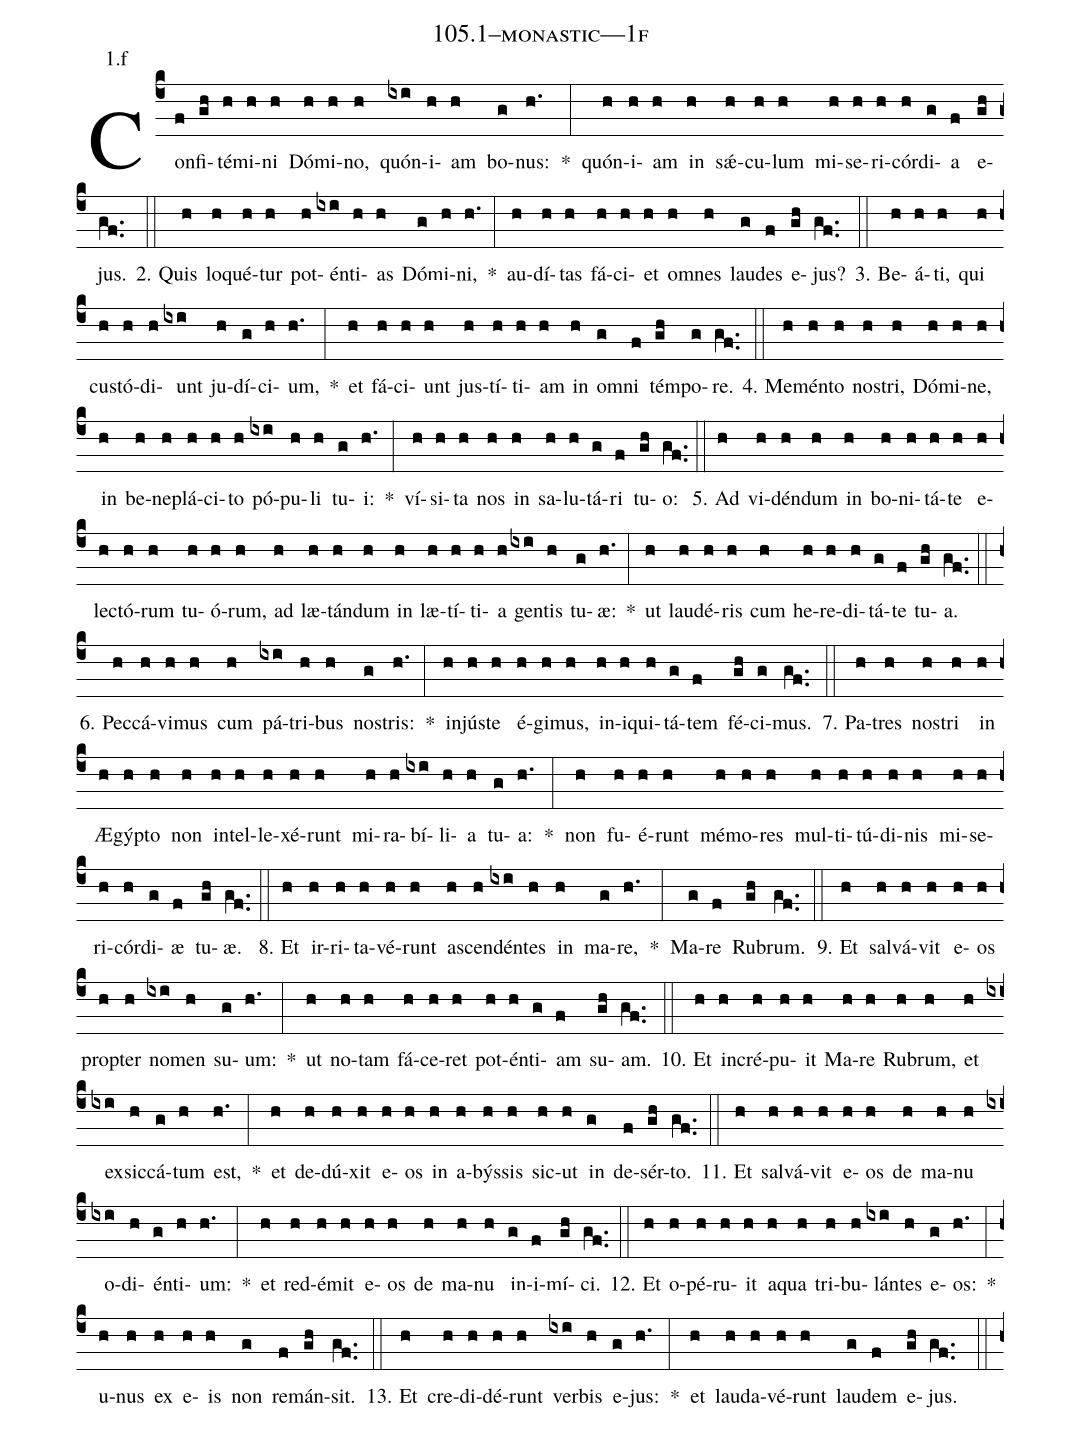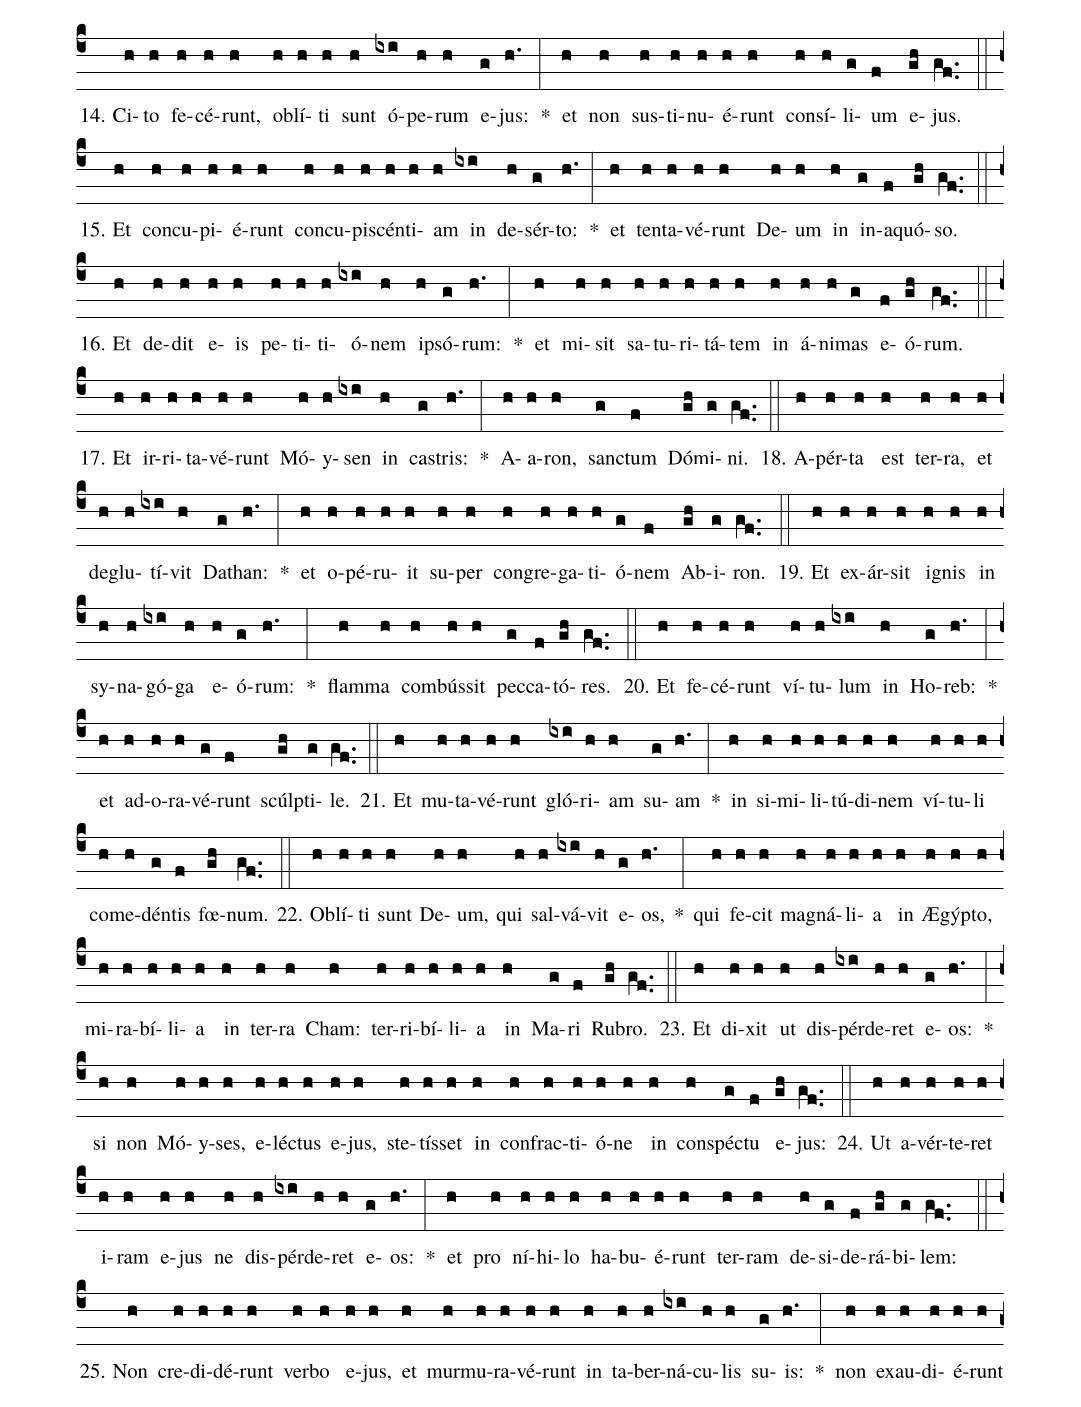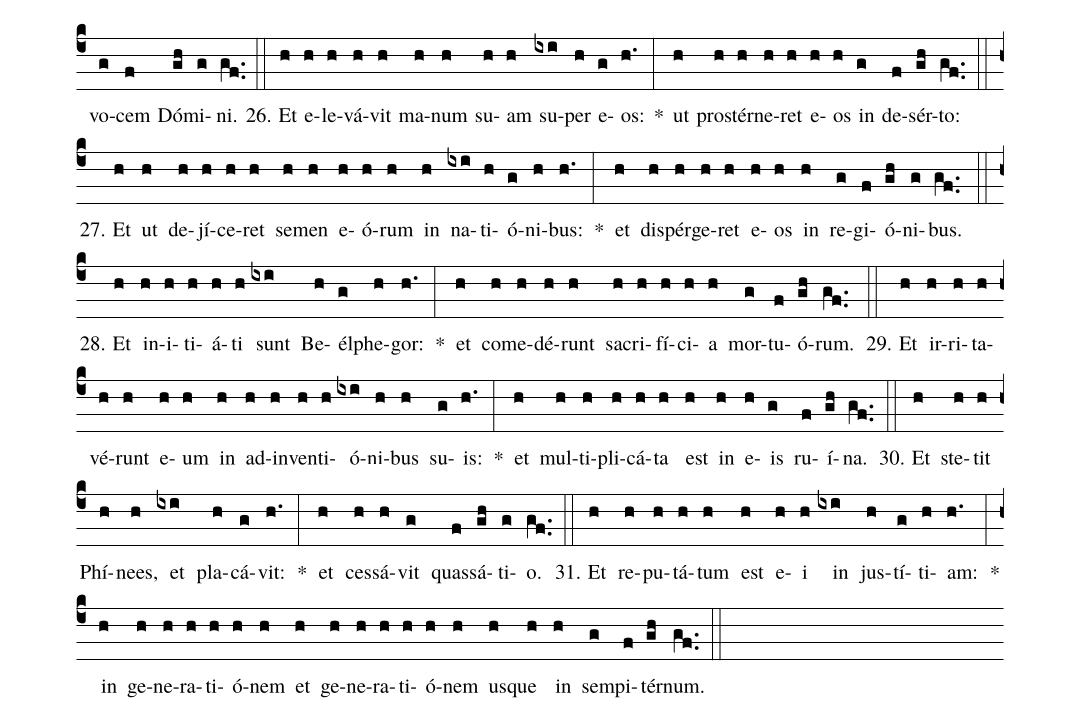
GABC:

name: 105.1--monastic---1f;
annotation: 1.f;
%%
(c4)Con(f)fi(gh)té(h)mi(h)ni(h) Dó(h)mi(h)no,(h) quón(ixi)i(h)am(h) bo(g)nus:(h.) *(:) quón(h)i(h)am(h) in(h) sǽ(h)cu(h)lum(h) mi(h)se(h)ri(h)cór(h)di(g)a(f) e(gh)jus.(gf..) (::)
2. Quis(h) lo(h)qué(h)tur(h) pot(h)én(ixi)ti(h)as(h) Dó(g)mi(h)ni,(h.) *(:) au(h)dí(h)tas(h) fá(h)ci(h)et(h) om(h)nes(h) lau(g)des(f) e(gh)jus?(gf..) (::)
3. Be(h)á(h)ti,(h) qui(h) cus(h)tó(h)di(h)unt(ixi) ju(h)dí(g)ci(h)um,(h.) *(:) et(h) fá(h)ci(h)unt(h) jus(h)tí(h)ti(h)am(h) in(h) om(g)ni(f) tém(gh)po(g)re.(gf..) (::)
4. Me(h)mén(h)to(h) nos(h)tri,(h) Dó(h)mi(h)ne,(h) in(h) be(h)ne(h)plá(h)ci(h)to(h) pó(ixi)pu(h)li(h) tu(g)i:(h.) *(:) ví(h)si(h)ta(h) nos(h) in(h) sa(h)lu(h)tá(g)ri(f) tu(gh)o:(gf..) (::)
5. Ad(h) vi(h)dén(h)dum(h) in(h) bo(h)ni(h)tá(h)te(h) e(h)lec(h)tó(h)rum(h) tu(h)ó(h)rum,(h) ad(h) læ(h)tán(h)dum(h) in(h) læ(h)tí(h)ti(h)a(h) gen(ixi)tis(h) tu(g)æ:(h.) *(:) ut(h) lau(h)dé(h)ris(h) cum(h) he(h)re(h)di(h)tá(g)te(f) tu(gh)a.(gf..) (::)
6. Pec(h)cá(h)vi(h)mus(h) cum(h) pá(ixi)tri(h)bus(h) nos(g)tris:(h.) *(:) in(h)jús(h)te(h) é(h)gi(h)mus,(h) in(h)i(h)qui(h)tá(g)tem(f) fé(gh)ci(g)mus.(gf..) (::)
7. Pa(h)tres(h) nos(h)tri(h) in(h) Æ(h)gýp(h)to(h) non(h) in(h)tel(h)le(h)xé(h)runt(h) mi(h)ra(h)bí(ixi)li(h)a(h) tu(g)a:(h.) *(:) non(h) fu(h)é(h)runt(h) mé(h)mo(h)res(h) mul(h)ti(h)tú(h)di(h)nis(h) mi(h)se(h)ri(h)cór(h)di(g)æ(f) tu(gh)æ.(gf..) (::)
8. Et(h) ir(h)ri(h)ta(h)vé(h)runt(h) a(h)scen(h)dén(ixi)tes(h) in(h) ma(g)re,(h.) *(:) Ma(g)re(f) Ru(gh)brum.(gf..) (::)
9. Et(h) sal(h)vá(h)vit(h) e(h)os(h) prop(h)ter(h) no(ixi)men(h) su(g)um:(h.) *(:) ut(h) no(h)tam(h) fá(h)ce(h)ret(h) pot(h)én(h)ti(g)am(f) su(gh)am.(gf..) (::)
10. Et(h) in(h)cré(h)pu(h)it(h) Ma(h)re(h) Ru(h)brum,(h) et(h) ex(ixi)sic(h)cá(g)tum(h) est,(h.) *(:) et(h) de(h)dú(h)xit(h) e(h)os(h) in(h) a(h)býs(h)sis(h) sic(h)ut(h) in(g) de(f)sér(gh)to.(gf..) (::)
11. Et(h) sal(h)vá(h)vit(h) e(h)os(h) de(h) ma(h)nu(h) o(ixi)di(h)én(g)ti(h)um:(h.) *(:) et(h) red(h)é(h)mit(h) e(h)os(h) de(h) ma(h)nu(h) in(g)i(f)mí(gh)ci.(gf..) (::)
12. Et(h) o(h)pé(h)ru(h)it(h) a(h)qua(h) tri(h)bu(h)lán(ixi)tes(h) e(g)os:(h.) *(:) u(h)nus(h) ex(h) e(h)is(h) non(g) re(f)mán(gh)sit.(gf..) (::)
13. Et(h) cre(h)di(h)dé(h)runt(h) ver(ixi)bis(h) e(g)jus:(h.) *(:) et(h) lau(h)da(h)vé(h)runt(h) lau(g)dem(f) e(gh)jus.(gf..) (::)
14. Ci(h)to(h) fe(h)cé(h)runt,(h) ob(h)lí(h)ti(h) sunt(h) ó(ixi)pe(h)rum(h) e(g)jus:(h.) *(:) et(h) non(h) sus(h)ti(h)nu(h)é(h)runt(h) con(h)sí(h)li(g)um(f) e(gh)jus.(gf..) (::)
15. Et(h) con(h)cu(h)pi(h)é(h)runt(h) con(h)cu(h)pi(h)scén(h)ti(h)am(h) in(ixi) de(h)sér(g)to:(h.) *(:) et(h) ten(h)ta(h)vé(h)runt(h) De(h)um(h) in(h) in(g)a(f)quó(gh)so.(gf..) (::)
16. Et(h) de(h)dit(h) e(h)is(h) pe(h)ti(h)ti(h)ó(ixi)nem(h) ip(h)só(g)rum:(h.) *(:) et(h) mi(h)sit(h) sa(h)tu(h)ri(h)tá(h)tem(h) in(h) á(h)ni(h)mas(g) e(f)ó(gh)rum.(gf..) (::)
17. Et(h) ir(h)ri(h)ta(h)vé(h)runt(h) Mó(h)y(h)sen(ixi) in(h) cas(g)tris:(h.) *(:) A(h)a(h)ron,(h) sanc(g)tum(f) Dó(gh)mi(g)ni.(gf..) (::)
18. A(h)pér(h)ta(h) est(h) ter(h)ra,(h) et(h) de(h)glu(h)tí(ixi)vit(h) Da(g)than:(h.) *(:) et(h) o(h)pé(h)ru(h)it(h) su(h)per(h) con(h)gre(h)ga(h)ti(h)ó(g)nem(f) Ab(gh)i(g)ron.(gf..) (::)
19. Et(h) ex(h)ár(h)sit(h) i(h)gnis(h) in(h) sy(h)na(h)gó(ixi)ga(h) e(h)ó(g)rum:(h.) *(:) flam(h)ma(h) com(h)bús(h)sit(h) pec(g)ca(f)tó(gh)res.(gf..) (::)
20. Et(h) fe(h)cé(h)runt(h) ví(h)tu(h)lum(ixi) in(h) Ho(g)reb:(h.) *(:) et(h) ad(h)o(h)ra(h)vé(g)runt(f) scúlp(gh)ti(g)le.(gf..) (::)
21. Et(h) mu(h)ta(h)vé(h)runt(h) gló(ixi)ri(h)am(h) su(g)am(h.) *(:) in(h) si(h)mi(h)li(h)tú(h)di(h)nem(h) ví(h)tu(h)li(h) com(h)e(h)dén(g)tis(f) fœ(gh)num.(gf..) (::)
22. Ob(h)lí(h)ti(h) sunt(h) De(h)um,(h) qui(h) sal(h)vá(ixi)vit(h) e(g)os,(h.) *(:) qui(h) fe(h)cit(h) ma(h)gná(h)li(h)a(h) in(h) Æ(h)gýp(h)to,(h) mi(h)ra(h)bí(h)li(h)a(h) in(h) ter(h)ra(h) Cham:(h) ter(h)ri(h)bí(h)li(h)a(h) in(h) Ma(g)ri(f) Ru(gh)bro.(gf..) (::)
23. Et(h) di(h)xit(h) ut(h) dis(h)pér(ixi)de(h)ret(h) e(g)os:(h.) *(:) si(h) non(h) Mó(h)y(h)ses,(h) e(h)léc(h)tus(h) e(h)jus,(h) ste(h)tís(h)set(h) in(h) con(h)frac(h)ti(h)ó(h)ne(h) in(h) con(h)spéc(g)tu(f) e(gh)jus:(gf..) (::)
24. Ut(h) a(h)vér(h)te(h)ret(h) i(h)ram(h) e(h)jus(h) ne(h) dis(h)pér(ixi)de(h)ret(h) e(g)os:(h.) *(:) et(h) pro(h) ní(h)hi(h)lo(h) ha(h)bu(h)é(h)runt(h) ter(h)ram(h) de(h)si(g)de(f)rá(gh)bi(g)lem:(gf..) (::)
25. Non(h) cre(h)di(h)dé(h)runt(h) ver(h)bo(h) e(h)jus,(h) et(h) mur(h)mu(h)ra(h)vé(h)runt(h) in(h) ta(h)ber(h)ná(ixi)cu(h)lis(h) su(g)is:(h.) *(:) non(h) ex(h)au(h)di(h)é(h)runt(h) vo(g)cem(f) Dó(gh)mi(g)ni.(gf..) (::)
26. Et(h) e(h)le(h)vá(h)vit(h) ma(h)num(h) su(h)am(h) su(ixi)per(h) e(g)os:(h.) *(:) ut(h) pro(h)stér(h)ne(h)ret(h) e(h)os(h) in(g) de(f)sér(gh)to:(gf..) (::)
27. Et(h) ut(h) de(h)jí(h)ce(h)ret(h) se(h)men(h) e(h)ó(h)rum(h) in(h) na(ixi)ti(h)ó(g)ni(h)bus:(h.) *(:) et(h) di(h)spér(h)ge(h)ret(h) e(h)os(h) in(h) re(g)gi(f)ó(gh)ni(g)bus.(gf..) (::)
28. Et(h) in(h)i(h)ti(h)á(h)ti(h) sunt(ixi) Be(h)él(g)phe(h)gor:(h.) *(:) et(h) com(h)e(h)dé(h)runt(h) sa(h)cri(h)fí(h)ci(h)a(h) mor(g)tu(f)ó(gh)rum.(gf..) (::)
29. Et(h) ir(h)ri(h)ta(h)vé(h)runt(h) e(h)um(h) in(h) ad(h)in(h)ven(h)ti(h)ó(ixi)ni(h)bus(h) su(g)is:(h.) *(:) et(h) mul(h)ti(h)pli(h)cá(h)ta(h) est(h) in(h) e(h)is(g) ru(f)í(gh)na.(gf..) (::)
30. Et(h) ste(h)tit(h) Phí(h)nees,(h) et(ixi) pla(h)cá(g)vit:(h.) *(:) et(h) ces(h)sá(h)vit(g) quas(f)sá(gh)ti(g)o.(gf..) (::)
31. Et(h) re(h)pu(h)tá(h)tum(h) est(h) e(h)i(h) in(ixi) jus(h)tí(g)ti(h)am:(h.) *(:) in(h) ge(h)ne(h)ra(h)ti(h)ó(h)nem(h) et(h) ge(h)ne(h)ra(h)ti(h)ó(h)nem(h) us(h)que(h) in(h) sem(g)pi(f)tér(gh)num.(gf..) (::)
